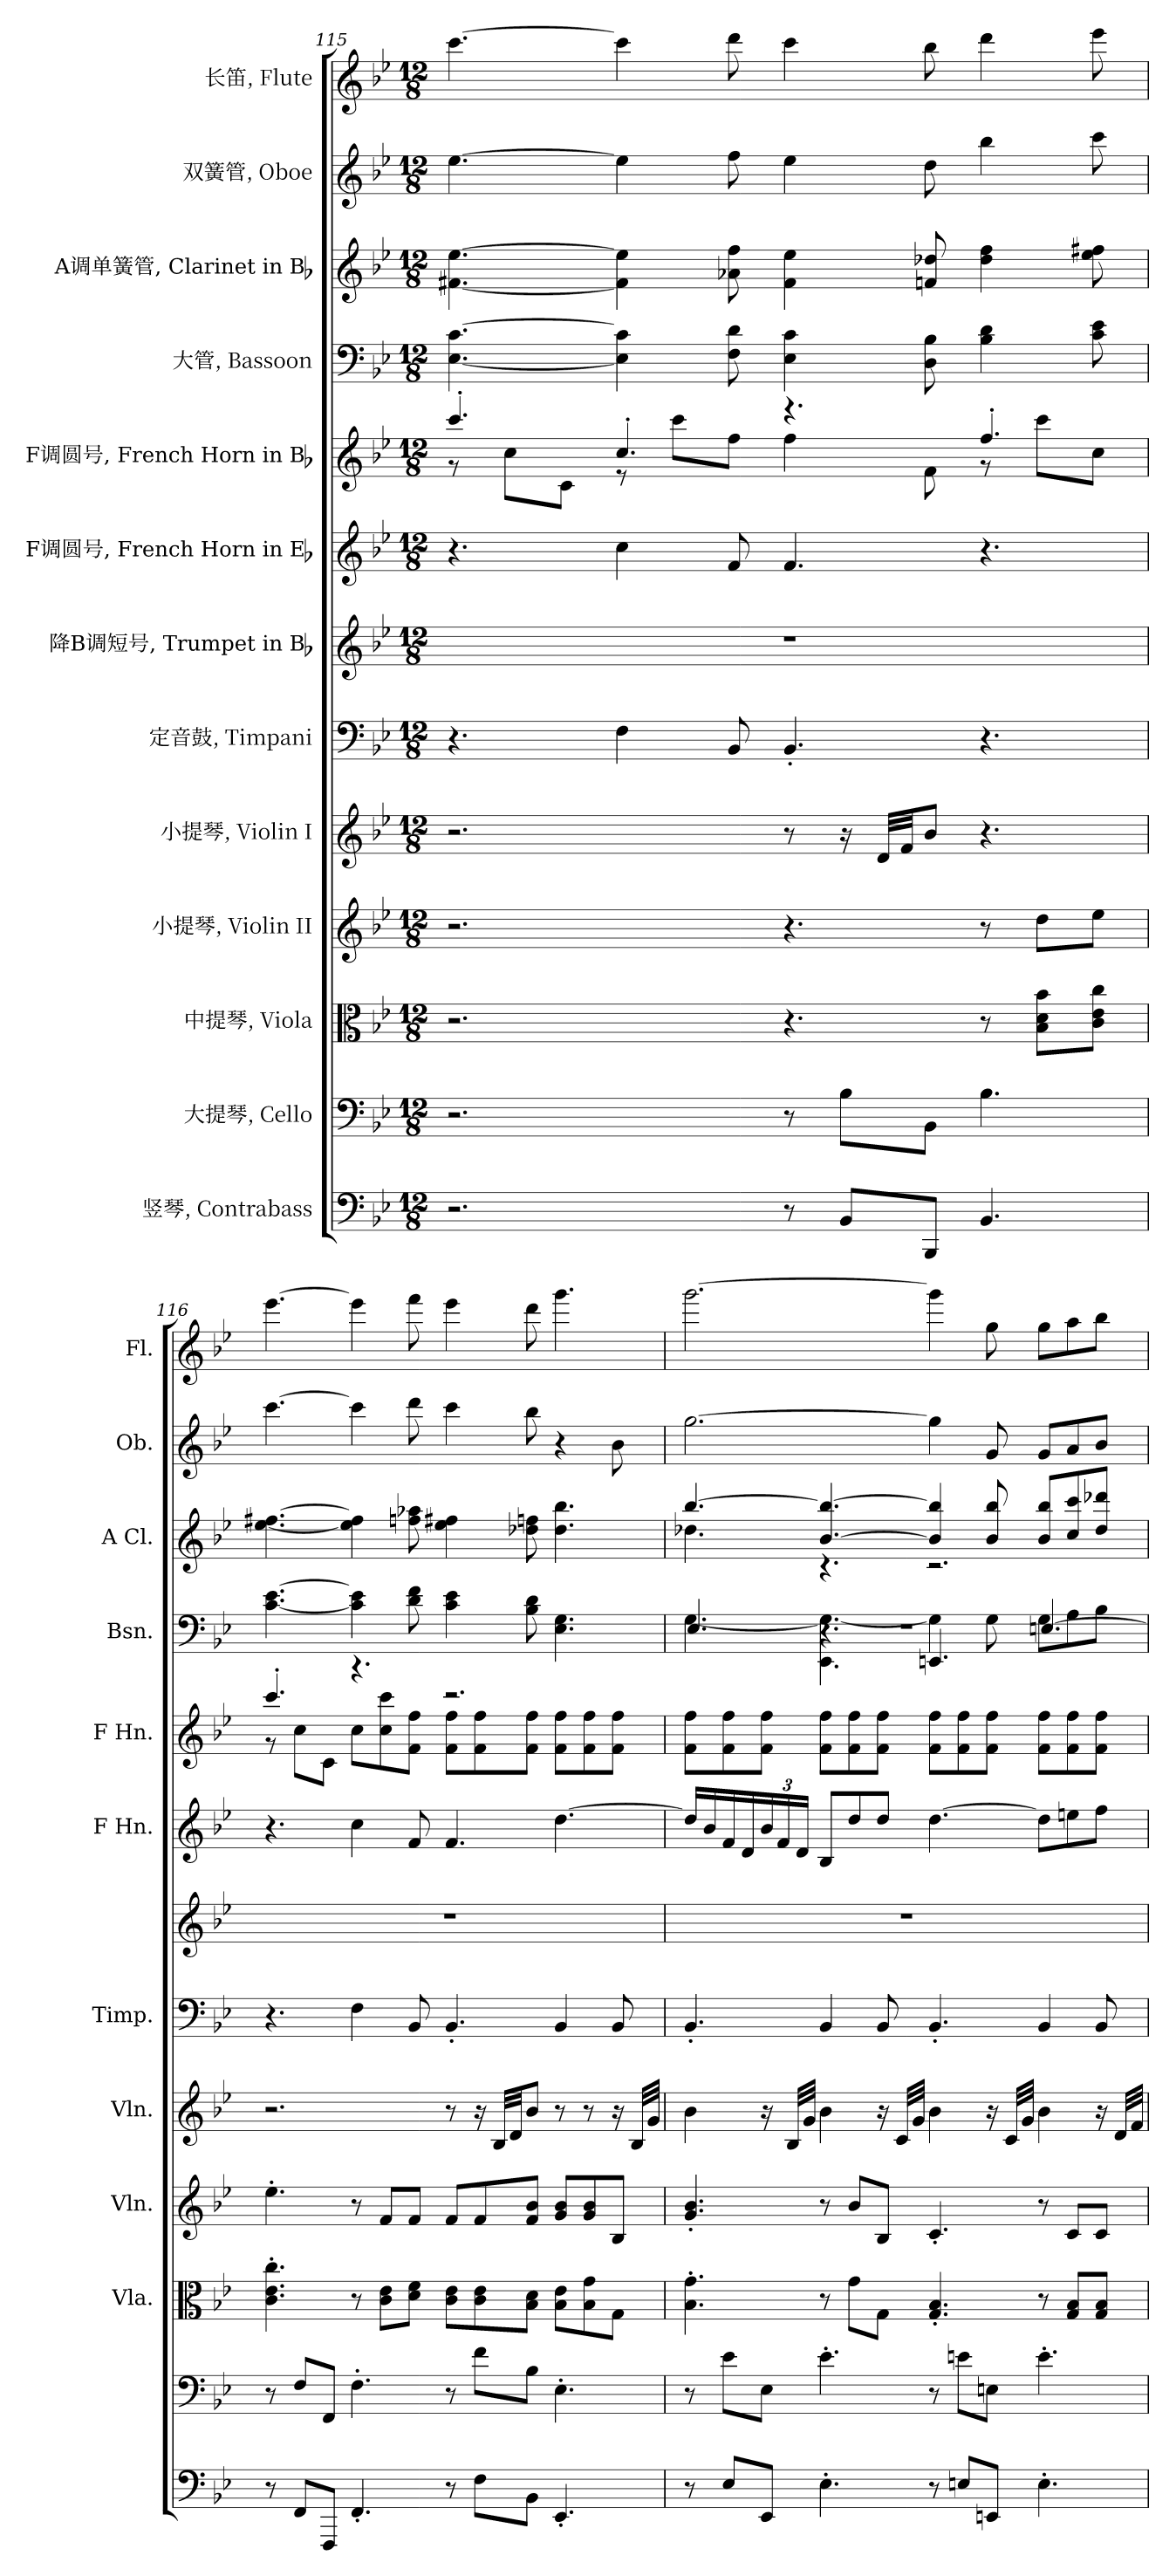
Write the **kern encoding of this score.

**kern	**kern	**kern	**kern	**kern	**kern	**kern	**kern	**kern	**kern	**kern	**kern	**kern
*part13	*part12	*part11	*part10	*part9	*part8	*part7	*part6	*part5	*part4	*part3	*part2	*part1
*staff13	*staff12	*staff11	*staff10	*staff9	*staff8	*staff7	*staff6	*staff5	*staff4	*staff3	*staff2	*staff1
*I"竖琴, Contrabass	*I"大提琴, Cello	*I"中提琴, Viola	*I"小提琴, Violin II	*I"小提琴, Violin I	*I"定音鼓, Timpani	*I"降B调短号, Trumpet in B-flat	*I"F调圆号, French Horn in E-flat	*I"F调圆号, French Horn in B-flat	*I"大管, Bassoon	*I"A调单簧管, Clarinet in B-flat	*I"双簧管, Oboe	*I"长笛, Flute
*	*	*I'Vla.	*I'Vln.	*I'Vln.	*I'Timp.	*	*I'F Hn.	*I'F Hn.	*I'Bsn.	*I'A Cl.	*I'Ob.	*I'Fl.
!!LO:PB:g=z
*clefF4	*clefF4	*clefC3	*clefG2	*clefG2	*clefF4	*clefG2	*clefG2	*clefG2	*clefF4	*clefG2	*clefG2	*clefG2
*	*	*	*	*	*	*ITrd1c2	*ITrd4c7	*ITrd4c7	*	*ITrd2c3	*	*
*k[b-e-]	*k[b-e-]	*k[b-e-]	*k[b-e-]	*k[b-e-]	*k[b-e-]	*k[b-e-a-d-]	*k[b-e-a-]	*k[b-e-a-]	*k[b-e-]	*k[f#]	*k[b-e-]	*k[b-e-]
*M12/8	*M12/8	*M12/8	*M12/8	*M12/8	*M12/8	*M12/8	*M12/8	*M12/8	*M12/8	*M12/8	*M12/8	*M12/8
=115	=115	=115	=115	=115	=115	=115	=115	=115	=115	=115	=115	=115
*	*	*	*	*	*	*	*	*^	*	*	*	*
2.r	2.r	2.r	2.r	2.r	4.r	1.r	4.r	4.ff'/	8r	[4.E-\ [4.c\	[4.d#X\ [4.cc\	[4.ee-\	[4.ccc\
.	.	.	.	.	.	.	.	.	8f\L	.	.	.	.
.	.	.	.	.	.	.	.	.	8F\J	.	.	.	.
.	.	.	.	.	4F\	.	4f\	4.f'/	8r	4E-\] 4c\]	4d#\] 4cc\]	4ee-\]	4ccc\]
.	.	.	.	.	.	.	.	.	8ff\L	.	.	.	.
.	.	.	.	.	8BB-/	.	8B-/	.	8b-\J	8F\ 8d\	8fn\ 8dd\	8ff\	8ddd\
8r	8r	4.r	4.r	8r	4.BB-'/	.	4.B-/	4.r	4b-\	4E-\ 4c\	4d#\ 4cc\	4ee-\	4ccc\
8BB-/L	8B-\L	.	.	16r	.	.	.	.	.	.	.	.	.
.	.	.	.	32d/LLL	.	.	.	.	.	.	.	.	.
.	.	.	.	32f/JJ	.	.	.	.	.	.	.	.	.
8BBB-/J	8BB-\J	.	.	8b-/J	.	.	.	.	8B-\	8D\ 8B-\	8dn/ 8b-X/	8dd\	8bb-\
4.BB-/	4.B-\	8r	8r	4.r	4.r	.	4.r	4.b-'/	8r	4B-\ 4d\	4b-\ 4dd\	4bb-\	4ddd\
.	.	8B-\ 8d\ 8b-\L	8dd\L	.	.	.	.	.	8ff\L	.	.	.	.
.	.	8c\ 8e-\ 8cc\J	8ee-\J	.	.	.	.	.	8f\J	8c\ 8e-\	8cc\ 8dd#X\	8ccc\	8eee-\
=116	=116	=116	=116	=116	=116	=116	=116	=116	=116	=116	=116	=116	=116
8r	8r	4.c\' 4.e-\' 4.cc\'	4.ee-'\	2.r	4.r	1.r	4.r	4.ff'/	8r	[4.c\ [4.e-\	[4.cc\ [4.dd#X\	[4.ccc\	[4.eee-\
8FF/L	8F/L	.	.	.	.	.	.	.	8f\L	.	.	.	.
8FFF/J	8FF/J	.	.	.	.	.	.	.	8F\J	.	.	.	.
4.FF'/	4.F'\	8r	8r	.	4F\	.	4f\	4.r	8f\L	4c\] 4e-\]	4cc\] 4dd#\]	4ccc\]	4eee-\]
.	.	8c\ 8e-\L	8f/L	.	.	.	.	.	8f\ 8ff\	.	.	.	.
.	.	8d\ 8f\J	8f/J	.	8BB-/	.	8B-/	.	8B-\ 8b-\J	8d\ 8f\	8ddn\ 8ffn\	8ddd\	8fff\
8r	8r	8c\ 8e-\L	8f/L	8r	4.BB-'/	.	4.B-/	2.r	8B-\ 8b-\L	4c\ 4e-\	4cc\ 4dd#X\	4ccc\	4eee-\
8F\L	8f\L	8c\ 8e-\	8f/	16r	.	.	.	.	8B-\ 8b-\	.	.	.	.
.	.	.	.	32B-/LLL	.	.	.	.	.	.	.	.	.
.	.	.	.	32d/JJ	.	.	.	.	.	.	.	.	.
8BB-\J	8B-\J	8B-\ 8d\J	8f/ 8b-/J	8b-/J	.	.	.	.	8B-\ 8b-\J	8B-\ 8d\	8b-X\ 8ddn\	8bb-\	8ddd\
4.EE-'/	4.E-'\	8B-\ 8e-\L	8g/ 8b-/L	8r	4BB-/	.	[4.g\	.	8B-\ 8b-\L	4.E-\ 4.G\	4.b-\ 4.gg\	4r	4.ggg\
.	.	8B-\ 8g\	8g/ 8b-/	8r	.	.	.	.	8B-\ 8b-\	.	.	.	.
.	.	8G\J	8B-/J	16r	8BB-/	.	.	.	8B-\ 8b-\J	.	.	8b-\	.
.	.	.	.	32B-/LLL	.	.	.	.	.	.	.	.	.
.	.	.	.	32g/JJJ	.	.	.	.	.	.	.	.	.
*	*	*	*	*	*	*	*	*v	*v	*	*	*	*
!!LO:PB:g=z
=117	=117	=117	=117	=117	=117	=117	=117	=117	=117	=117	=117	=117
*	*	*	*	*	*	*	*	*	*^	*^	*	*
*	*	*	*	*	*	*	*	*	*	*^	*	*	*	*
8r	8r	4.B-\' 4.g\'	4.g/' 4.b-/'	4b-\	4.BB-'/	1.r	16g/LL]	8B-\ 8b-\L	1.r	[4.G\	4.E-/	[4.gg/	4.b-X\	[2.gg\	[2.ggg\
.	.	.	.	.	.	.	16e-/	.	.	.	.	.	.	.	.
8E-/L	8e-\L	.	.	.	.	.	16B-/	8B-\ 8b-\	.	.	.	.	.	.	.
.	.	.	.	.	.	.	16G/	.	.	.	.	.	.	.	.
*	*	*	*	*	*	*	*Xbrackettup	*	*	*	*	*	*	*	*
8EE-/J	8E-\J	.	.	16r	.	.	24e-/	8B-\ 8b-\J	.	.	.	.	.	.	.
.	.	.	.	.	.	.	24B-/	.	.	.	.	.	.	.	.
.	.	.	.	32B-/LLL	.	.	.	.	.	.	.	.	.	.	.
.	.	.	.	.	.	.	24G/JJ	.	.	.	.	.	.	.	.
.	.	.	.	32g/JJJ	.	.	.	.	.	.	.	.	.	.	.
4.E-'\	4.e-'\	8r	8r	4b-\	4BB-/	.	8E-/L	8B-\ 8b-\L	.	4.EE-\ 4.G\_	4.r	[4.g/ 4.gg/_	4.r	.	.
.	.	8g\L	8b-/L	.	.	.	8g/	8B-\ 8b-\	.	.	.	.	.	.	.
.	.	8G\J	8B-/J	16r	8BB-/	.	8g/J	8B-\ 8b-\J	.	.	.	.	.	.	.
.	.	.	.	32c/LLL	.	.	.	.	.	.	.	.	.	.	.
.	.	.	.	32g/JJJ	.	.	.	.	.	.	.	.	.	.	.
8r	8r	4.G/' 4.B-/'	4.c'/	4b-\	4.BB-'/	.	[4.g\	8B-\ 8b-\L	.	4G\]	4.EEn/	4g/] 4gg/]	2.r	4gg\]	4ggg\]
8En/L	8en\L	.	.	.	.	.	.	8B-\ 8b-\	.	.	.	.	.	.	.
8EEn/J	8En\J	.	.	16r	.	.	.	8B-\ 8b-\J	.	8G\	.	8g/ 8gg/	.	8g/	8gg\
.	.	.	.	32c/LLL	.	.	.	.	.	.	.	.	.	.	.
.	.	.	.	32g/JJJ	.	.	.	.	.	.	.	.	.	.	.
4.E'\	4.e'\	8r	8r	4b-\	4BB-/	.	8g\L]	8B-\ 8b-\L	.	8G\L	[4.En/	8g/ 8gg/L	.	8g/L	8gg\L
.	.	8G/ 8B-/L	8c/L	.	.	.	8an\	8B-\ 8b-\	.	8A\	.	8a/ 8aa/	.	8a/	8aa\
.	.	8G/ 8B-/J	8c/J	16r	8BB-/	.	8b-\J	8B-\ 8b-\J	.	8B-\J	.	8b-/ 8bb-X/J	.	8b-/J	8bb-\J
.	.	.	.	32d/LLL	.	.	.	.	.	.	.	.	.	.	.
.	.	.	.	32f/JJJ	.	.	.	.	.	.	.	.	.	.	.
*	*	*	*	*	*	*	*	*	*v	*v	*v	*	*	*	*
*	*	*	*	*	*	*	*	*	*	*v	*v	*	*
=	=	=	=	=	=	=	=	=	=	=	=	=
*-	*-	*-	*-	*-	*-	*-	*-	*-	*-	*-	*-	*-
